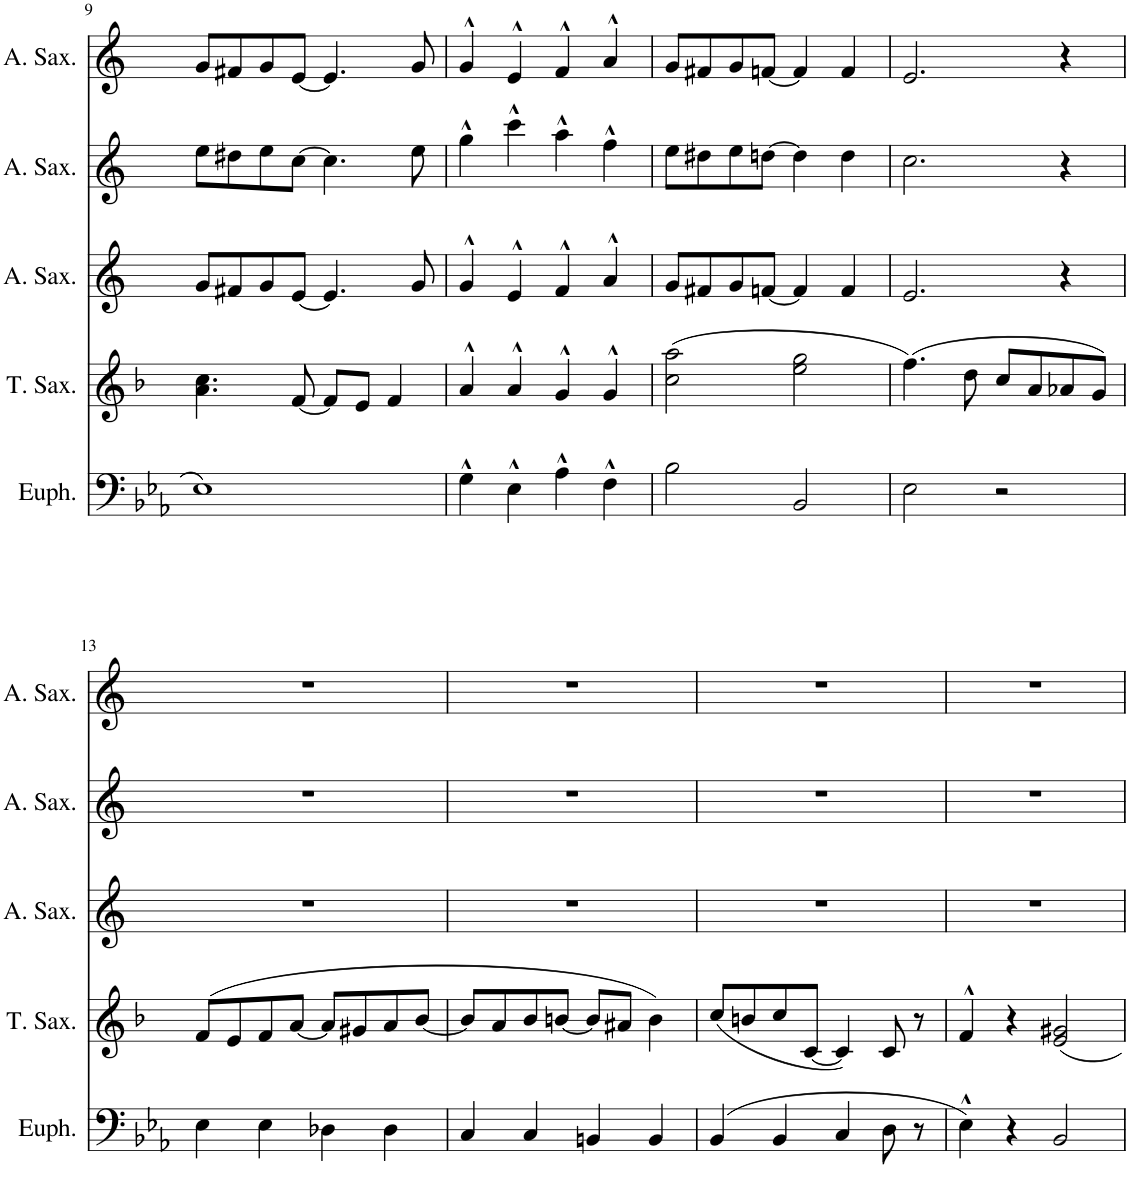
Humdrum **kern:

**kern	**kern	**kern	**kern	**kern
*part5	*part4	*part3	*part2	*part1
*staff5	*staff4	*staff3	*staff2	*staff1
*I"Euphonium	*I"Tenor Saxophone	*I"Alto Saxophone 4	*I"Alto Saxophone 2,3	*I"Alto Saxophone 1
*I'Euph.	*I'T. Sax.	*I'A. Sax.	*I'A. Sax.	*I'A. Sax.
!!LO:PB:g=z
*clefF4	*clefG2	*clefG2	*clefG2	*clefG2
*	*Trd8c14	*Trd5c9	*Trd5c9	*Trd5c9
*k[b-e-a-]	*k[b-]	*k[]	*k[]	*k[]
*M4/4	*M4/4	*M4/4	*M4/4	*M4/4
=9	=9	=9	=9	=9
1E-	4.a\ 4.cc\	8g/L	8ee\L	8g/L
.	.	8f#X/	8dd#X\	8f#X/
.	.	8g/	8ee\	8g/
.	[8f/	[8e/J	[8cc\J	[8e/J
.	8f/L]	4.e/]	4.cc\]	4.e/]
.	8e/J	.	.	.
.	4f/	.	.	.
.	.	8g/	8ee\	8g/
=10	=10	=10	=10	=10
4G^^\	4a^^/	4g^^/	4gg^^\	4g^^/
4E-^^\	4a^^/	4e^^/	4ccc^^\	4e^^/
4A-^^\	4g^^/	4f^^/	4aa^^\	4f^^/
4F^^\	4g^^/	4a^^/	4ff^^\	4a^^/
=11	=11	=11	=11	=11
2B-\	(2cc\ 2aa\	8g/L	8ee\L	8g/L
.	.	8f#X/	8dd#X\	8f#X/
.	.	8g/	8ee\	8g/
.	.	[8fn/J	[8ddn\J	[8fn/J
2BB-/	2ee\ 2gg\	4f/]	4dd\]	4f/]
.	.	4f/	4dd\	4f/
=12	=12	=12	=12	=12
2E-\	(4.ff\)	2.e/	2.cc\	2.e/
.	8dd\	.	.	.
2r	8cc/L	.	.	.
.	8a/	.	.	.
.	8a-X/	4r	4r	4r
.	8g/J)	.	.	.
!!LO:LB:g=z
=13	=13	=13	=13	=13
4E-\	(8f/L	1r	1r	1r
.	8e/	.	.	.
4E-\	8f/	.	.	.
.	[8a/J	.	.	.
4D-X\	8a/L]	.	.	.
.	8g#X/	.	.	.
4D-\	8a/	.	.	.
.	[8b-/J	.	.	.
=14	=14	=14	=14	=14
4C/	8b-/L]	1r	1r	1r
.	8a/	.	.	.
4C/	8b-/	.	.	.
.	[8bn/J	.	.	.
4BBn/	8b/L]	.	.	.
.	8a#X/J	.	.	.
4BB/	4b\)	.	.	.
=15	=15	=15	=15	=15
(4BB-/	(8cc/L	1r	1r	1r
.	8bn/	.	.	.
4BB-/	8cc/	.	.	.
.	[8c/J	.	.	.
4C/	4c/])	.	.	.
8D\	8c/	.	.	.
8r	8r	.	.	.
=16	=16	=16	=16	=16
4E-^^\)	4f^^/	1r	1r	1r
4r	4r	.	.	.
2BB-/	2e/ 2g#X/	.	.	.
=	=	=	=	=
*-	*-	*-	*-	*-
